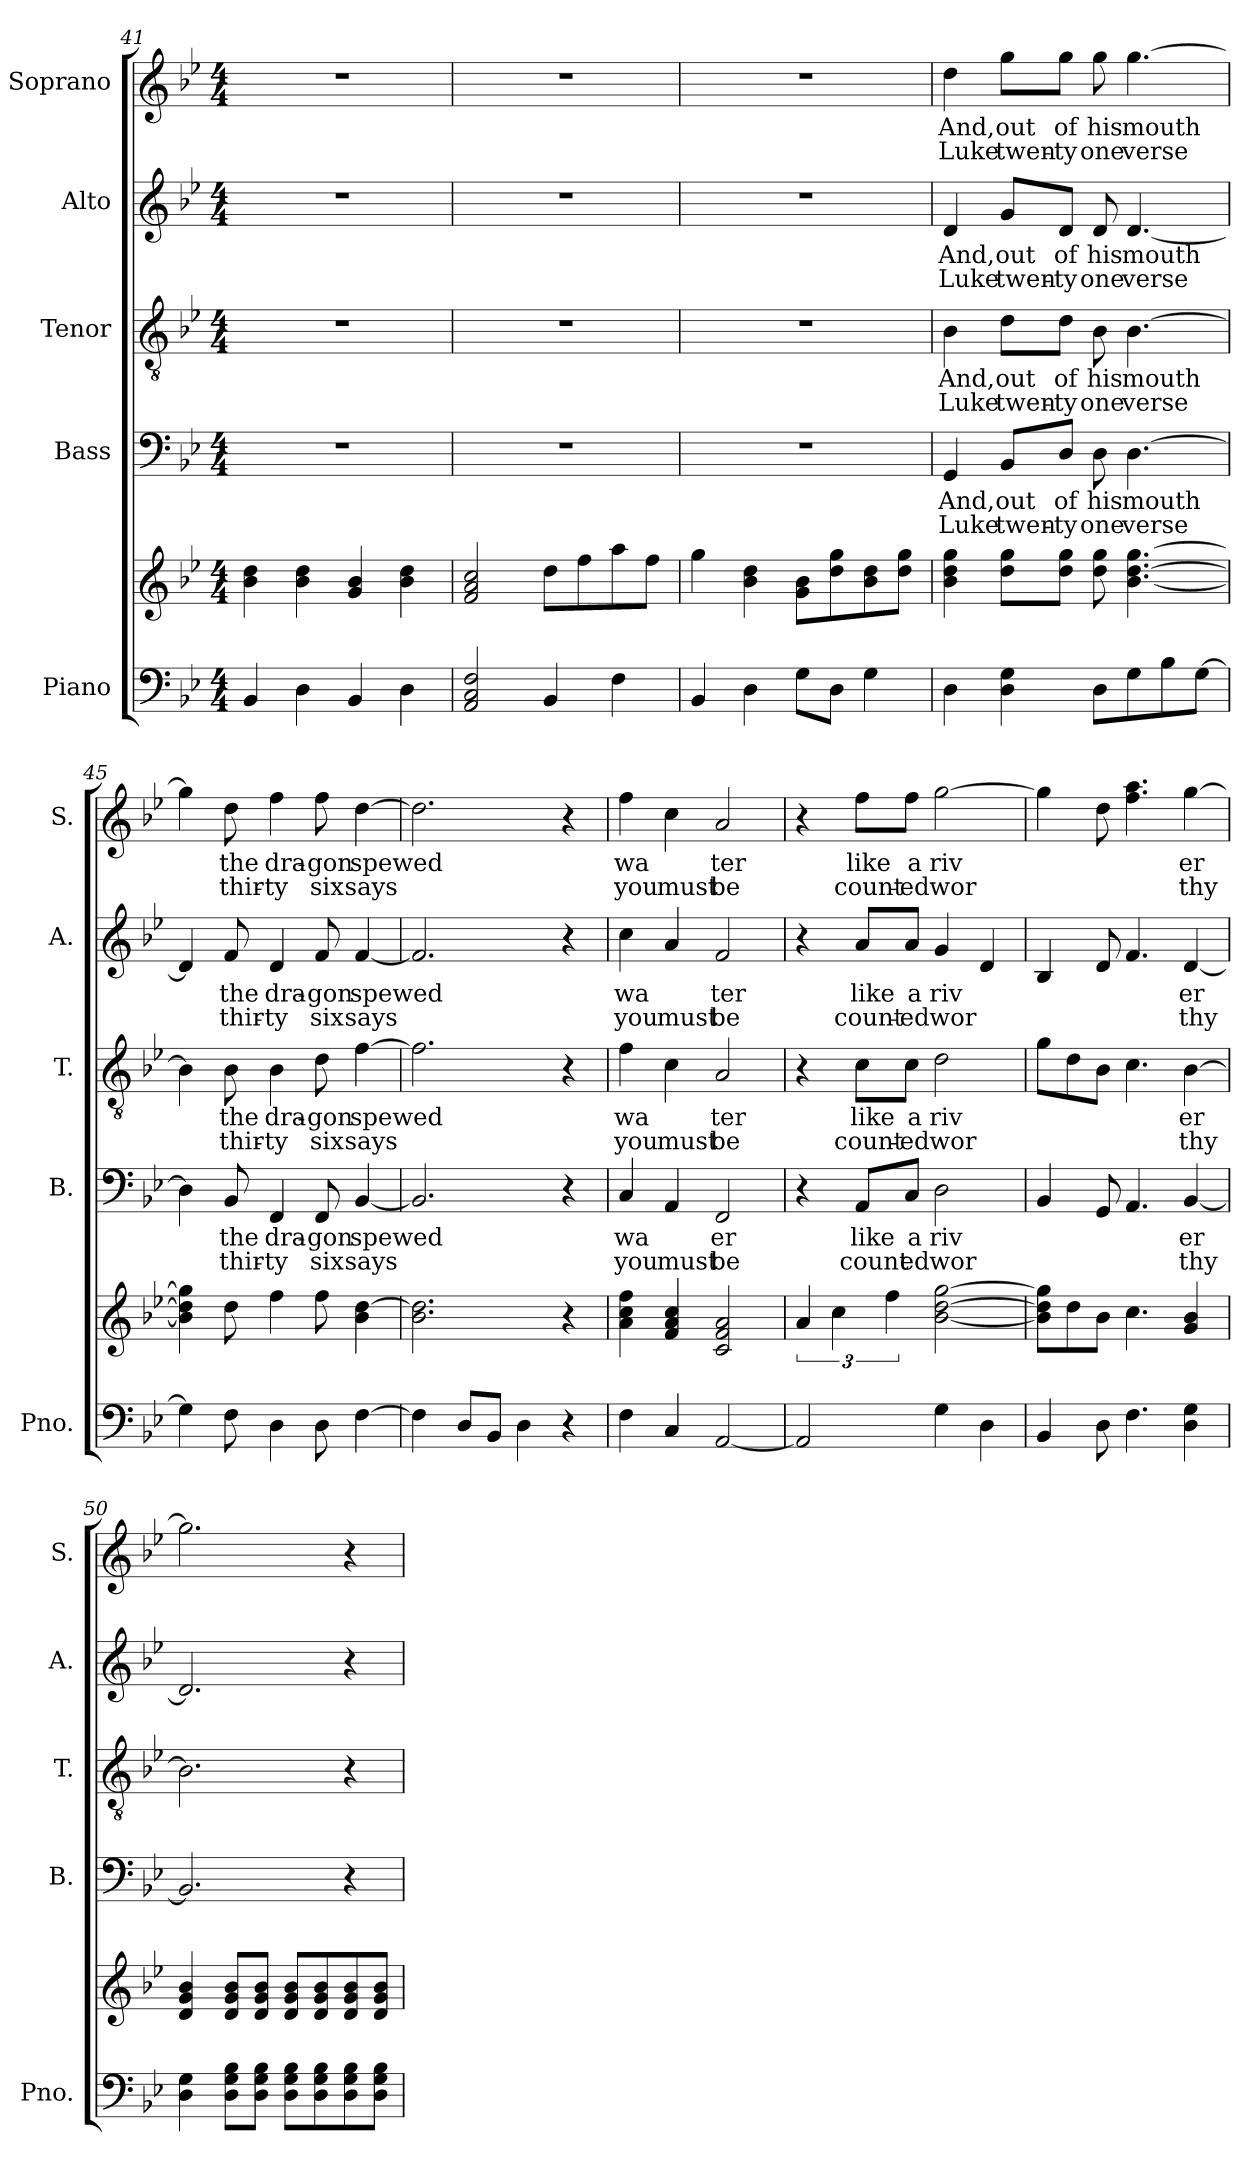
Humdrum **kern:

**kern	**kern	**kern	**text	**text	**kern	**text	**text	**kern	**text	**text	**kern	**text	**text
*part5	*part5	*part4	*part4	*part4	*part3	*part3	*part3	*part2	*part2	*part2	*part1	*part1	*part1
*staff6	*staff5	*staff4	*staff4	*staff4	*staff3	*staff3	*staff3	*staff2	*staff2	*staff2	*staff1	*staff1	*staff1
*I"Piano	*	*I"Bass	*	*	*I"Tenor	*	*	*I"Alto	*	*	*I"Soprano	*	*
*I'Pno.	*	*I'B.	*	*	*I'T.	*	*	*I'A.	*	*	*I'S.	*	*
*clefF4	*clefG2	*clefF4	*	*	*clefGv2	*	*	*clefG2	*	*	*clefG2	*	*
*k[b-e-]	*k[b-e-]	*k[b-e-]	*	*	*k[b-e-]	*	*	*k[b-e-]	*	*	*k[b-e-]	*	*
*M4/4	*M4/4	*M4/4	*	*	*M4/4	*	*	*M4/4	*	*	*M4/4	*	*
=41	=41	=41	=41	=41	=41	=41	=41	=41	=41	=41	=41	=41	=41
4BB-/	4b-\ 4dd\	1r	.	.	1r	.	.	1r	.	.	1r	.	.
4D\	4b-\ 4dd\	.	.	.	.	.	.	.	.	.	.	.	.
4BB-/	4g/ 4b-/	.	.	.	.	.	.	.	.	.	.	.	.
4D\	4b-\ 4dd\	.	.	.	.	.	.	.	.	.	.	.	.
=42	=42	=42	=42	=42	=42	=42	=42	=42	=42	=42	=42	=42	=42
2AA/ 2C/ 2F/	2f/ 2a/ 2cc/	1r	.	.	1r	.	.	1r	.	.	1r	.	.
4BB-/	8dd\L	.	.	.	.	.	.	.	.	.	.	.	.
.	8ff\	.	.	.	.	.	.	.	.	.	.	.	.
4F\	8aa\	.	.	.	.	.	.	.	.	.	.	.	.
.	8ff\J	.	.	.	.	.	.	.	.	.	.	.	.
=43	=43	=43	=43	=43	=43	=43	=43	=43	=43	=43	=43	=43	=43
4BB-/	4gg\	1r	.	.	1r	.	.	1r	.	.	1r	.	.
4D\	4b-\ 4dd\	.	.	.	.	.	.	.	.	.	.	.	.
8G\L	8g\ 8b-\L	.	.	.	.	.	.	.	.	.	.	.	.
8D\J	8dd\ 8gg\	.	.	.	.	.	.	.	.	.	.	.	.
4G\	8b-\ 8dd\	.	.	.	.	.	.	.	.	.	.	.	.
.	8dd\ 8gg\J	.	.	.	.	.	.	.	.	.	.	.	.
!!LO:PB:g=z
=44	=44	=44	=44	=44	=44	=44	=44	=44	=44	=44	=44	=44	=44
4D\	4b-\ 4dd\ 4gg\	4GG/	And,	Luke	4B-\	And,	Luke	4d/	And,	Luke	4dd\	And,	Luke
4D\ 4G\	8dd\ 8gg\L	8BB-/L	out	twen-	8d\L	out	twen-	8g/L	out	twen-	8gg\L	out	twen-
.	8dd\ 8gg\J	8D/J	of	-ty	8d\J	of	-ty	8d/J	of	-ty	8gg\J	of	-ty
8D\L	8dd\ 8gg\	8D\	his	one	8B-\	his	one	8d/	his	one	8gg\	his	one
8G\	[4.b-\ [4.dd\ [4.gg\	[4.D\	mouth	verse	[4.B-\	mouth	verse	[4.d/	mouth	verse	[4.gg\	mouth	verse
8B-\	.	.	.	.	.	.	.	.	.	.	.	.	.
[8G\J	.	.	.	.	.	.	.	.	.	.	.	.	.
=45	=45	=45	=45	=45	=45	=45	=45	=45	=45	=45	=45	=45	=45
4G\]	4b-\] 4dd\] 4gg\]	4D\]	.	.	4B-\]	.	.	4d/]	.	.	4gg\]	.	.
8F\	8dd\	8BB-/	the	thir-	8B-\	the	thir-	8f/	the	thir-	8dd\	the	thir-
4D\	4ff\	4FF/	dra-	-ty	4B-\	dra-	-ty	4d/	dra-	-ty	4ff\	dra-	-ty
8D\	8ff\	8FF/	-gon	six	8d\	-gon	six	8f/	-gon	six	8ff\	-gon	six
[4F\	4b-\ [4dd\	[4BB-/	spewed	says	[4f\	spewed	says	[4f/	spewed	says	[4dd\	spewed	says
=46	=46	=46	=46	=46	=46	=46	=46	=46	=46	=46	=46	=46	=46
4F\]	2.b-\ 2.dd\]	2.BB-/]	.	.	2.f\]	.	.	2.f/]	.	.	2.dd\]	.	.
8D/L	.	.	.	.	.	.	.	.	.	.	.	.	.
8BB-/J	.	.	.	.	.	.	.	.	.	.	.	.	.
4D\	.	.	.	.	.	.	.	.	.	.	.	.	.
4r	4r	4r	.	.	4r	.	.	4r	.	.	4r	.	.
=47	=47	=47	=47	=47	=47	=47	=47	=47	=47	=47	=47	=47	=47
4F\	4a\ 4cc\ 4ff\	4C/	wa	you	4f\	wa	you	4cc\	-wa	you	4ff\	wa	you
4C/	4f/ 4a/ 4cc/	4AA/	.	must	4c\	.	must	4a/	.	must	4cc\	.	must
[2AA/	2c/ 2f/ 2a/	2FF/	er	be	2A/	ter	be	2f/	ter	be	2a/	ter	be
!!LO:PB:g=z
=48	=48	=48	=48	=48	=48	=48	=48	=48	=48	=48	=48	=48	=48
2AA/]	6a/	4r	.	.	4r	.	.	4r	.	.	4r	.	.
.	6cc\	.	.	.	.	.	.	.	.	.	.	.	.
.	.	8AA/L	like	count	8c\L	like	count-	8a/L	like	count-	8ff\L	like	count-
.	6ff\	.	.	.	.	.	.	.	.	.	.	.	.
.	.	8C/J	a	ed	8c\J	a	-ed	8a/J	a	-ed	8ff\J	a	-ed
4G\	[2b-\ [2dd\ [2gg\	2D\	riv	wor	2d\	riv	wor	4g/	riv	wor	[2gg\	riv	wor
4D\	.	.	.	.	.	.	.	4d/	.	.	.	.	.
=49	=49	=49	=49	=49	=49	=49	=49	=49	=49	=49	=49	=49	=49
4BB-/	8b-\] 8dd\] 8gg\]L	4BB-/	.	.	8g\L	.	.	4B-/	.	.	4gg\]	.	.
.	8dd\	.	.	.	8d\	.	.	.	.	.	.	.	.
8D\	8b-\J	8GG/	.	.	8B-\J	.	.	8d/	.	.	8dd\	.	.
4.F\	4.cc\	4.AA/	.	.	4.c\	.	.	4.f/	.	.	4.ff\ 4.aa\	.	.
4D\ 4G\	4g/ 4b-/	[4BB-/	er	thy	[4B-\	er	thy	[4d/	er	thy	[4gg\	er	thy
=50	=50	=50	=50	=50	=50	=50	=50	=50	=50	=50	=50	=50	=50
4D\ 4G\	4d/ 4g/ 4b-/	2.BB-/]	.	.	2.B-\]	.	.	2.d/]	.	.	2.gg\]	.	.
8D\ 8G\ 8B-\L	8d/ 8g/ 8b-/L	.	.	.	.	.	.	.	.	.	.	.	.
8D\ 8G\ 8B-\J	8d/ 8g/ 8b-/J	.	.	.	.	.	.	.	.	.	.	.	.
8D\ 8G\ 8B-\L	8d/ 8g/ 8b-/L	.	.	.	.	.	.	.	.	.	.	.	.
8D\ 8G\ 8B-\	8d/ 8g/ 8b-/	.	.	.	.	.	.	.	.	.	.	.	.
8D\ 8G\ 8B-\	8d/ 8g/ 8b-/	4r	.	.	4r	.	.	4r	.	.	4r	.	.
8D\ 8G\ 8B-\J	8d/ 8g/ 8b-/J	.	.	.	.	.	.	.	.	.	.	.	.
=	=	=	=	=	=	=	=	=	=	=	=	=	=
*-	*-	*-	*-	*-	*-	*-	*-	*-	*-	*-	*-	*-	*-
